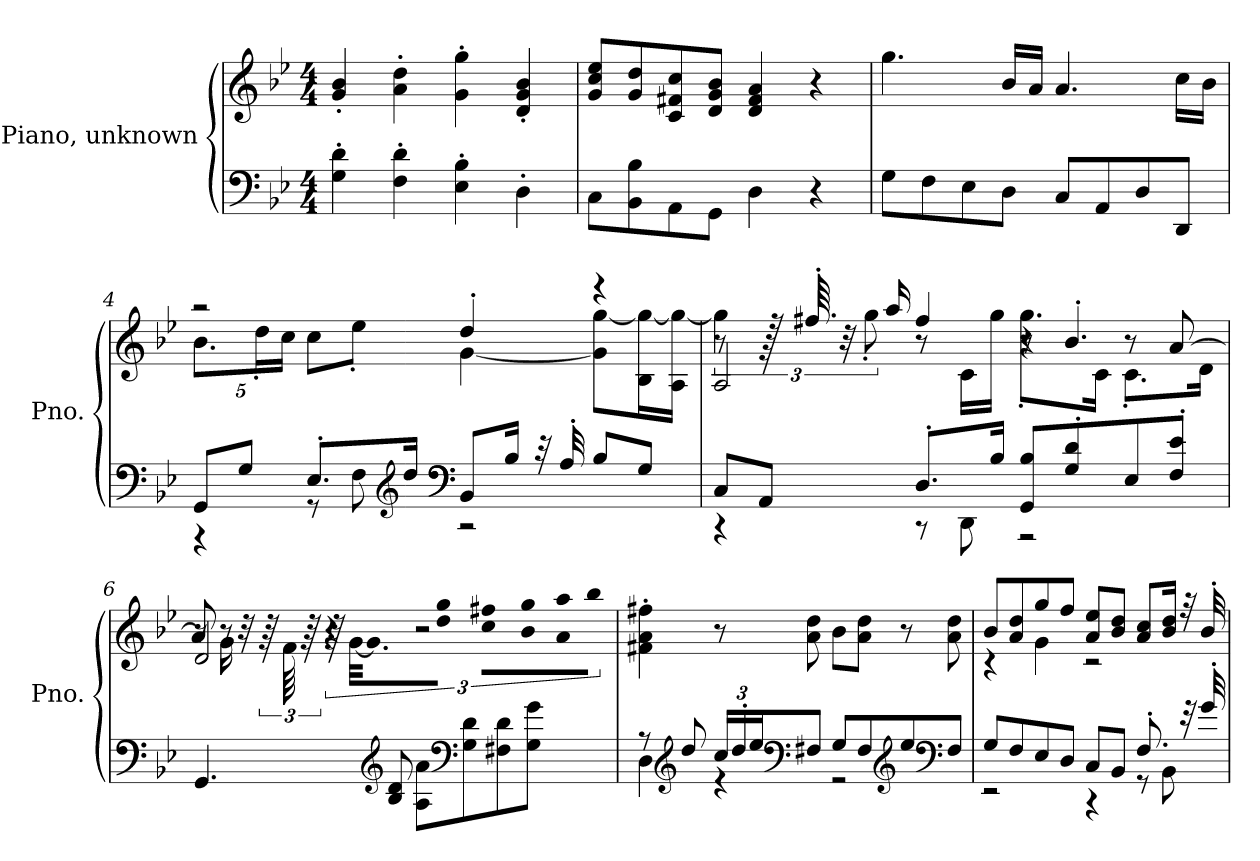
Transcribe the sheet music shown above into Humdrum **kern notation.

**kern	**kern
*part1	*part1
*staff2	*staff1
*I"Piano, unknown	*
*I'Pno.	*
*clefF4	*clefG2
*k[b-e-]	*k[b-e-]
*M4/4	*M4/4
*MM120	*MM120
=1	=1
4G\' 4d\'	4g/' 4b-/'
4F\' 4d\'	4a\' 4dd\'
4E-\' 4B-\'	4g\' 4gg\'
4D'\	4d/' 4g/' 4b-/'
=2	=2
8C\L	8g/ 8cc/ 8ee-/L
8BB-\ 8B-\	8g/ 8dd/
8AA\	8c/ 8f#X/ 8cc/
8GG\J	8d/ 8g/ 8b-/J
4D\	4d/ 4f#/ 4a/
4r	4r
=3	=3
8G\L	4.gg\
8F\	.
8E-\	.
8D\J	16b-/LL
.	16a/JJ
8C/L	4.a/
8AA/	.
8D/	.
8DD/J	16cc\LL
.	16b-\JJ
=4	=4
*^	*^
*	*	*	*Xbrackettup
8GG/L	4r	2r	10.b-\L
8G/J	.	.	.
.	.	.	20dd'\L
.	.	.	20cc\JJ
8.E-'/L	8r	.	8cc\L
.	8F\	.	8ee-'\J
*clefG2	*	*	*
16dd/Jk	.	.	.
*clefF4	*	*	*
8BB-/L	2r	4dd'/	[4g\
16B-/Jk	.	.	.
32r	.	.	.
32A'/	.	.	.
8B-/L	.	4r	8g\] [8gg\L
8G/J	.	.	16B-\ 16gg\_L
.	.	.	16A\ 16gg\_JJ
!!LO:LB:g=z
=5	=5	=5	=5
*	*	*	*brackettup
*	*	*	*^
8C/L	4r	8r	6gg\]	2A/
8AA/J	.	128r	.	.
.	.	64.ff#X'/	.	.
.	.	32r	.	.
.	.	.	12gg'\	.
.	.	16aa/	.	.
8.D'/L	8r	4ff#/	8r	.
.	8DD\	.	16c\LL	.
16B-/Jk	.	.	16gg\JJ	.
8GG/ 8B-/L	2r	8r	8.gg'\L	4r
8G/' 8d/'	.	4.b-'/	.	.
.	.	.	16c\Jk	.
8E-/	.	.	8.c'\L	8r
8F/' 8e-/'J	.	.	.	[8a/
.	.	.	16d\Jk	.
*v	*v	*	*	*
=6	=6	=6	=6
4.GG/	2d/	8r	8a/]
.	.	16g\	8r
.	.	32r	.
.	.	96r	.
.	.	96f\	.
.	.	96r	.
.	.	96r	4r
.	.	[48g\KLL	.
.	.	16.g\J]	.
*clefG2	*	*	*
8B-/ 8d/	.	8dd\ 8gg\J	.
8A\ 8a\L	2r	8cc\ 8ff#X\L	2r
*clefF4	*	*	*
8G\ 8d\	.	8b-\ 8gg\	.
8F#X\ 8d\	.	8a\ 8aa\	.
8G\ 8g\J	.	8bb-\J	.
*	*v	*v	*v
!!LO:LB:g=z
=7	=7
*^	*
8r	4D\	4f#X\' 4a\' 4ff#X\'
*clefG2	*	*
8dd/	.	.
*Xbrackettup	*	*
24cc/LL	4r	8r
24dd'/	.	.
24ee-/J	.	.
*clefF4	*	*
8F#X/J	.	8a\ 8dd\
8G/L	2r	8b-\L
8F#/	.	8a\ 8dd\J
*clefG2	*	*
8ee-/	.	8r
*clefF4	*	*
8F#/J	.	8a\ 8dd\
=8	=8	=8
*	*	*^
8G/L	2r	8b-/L	4r
8F/	.	8a/ 8dd/	.
8E-/	.	8gg/	4g\
8D/J	.	8ff/J	.
8C/L	4r	8a/ 8ee-/L	2r
8BB-/J	.	8b-/ 8dd/J	.
8.F'/	8r	8a/ 8cc/L	.
.	8BB-\	16b-/ 16dd/Jk	.
32r	.	32r	.
32g'/	.	32b-'/	.
*v	*v	*	*
*	*v	*v
=	=
*-	*-
